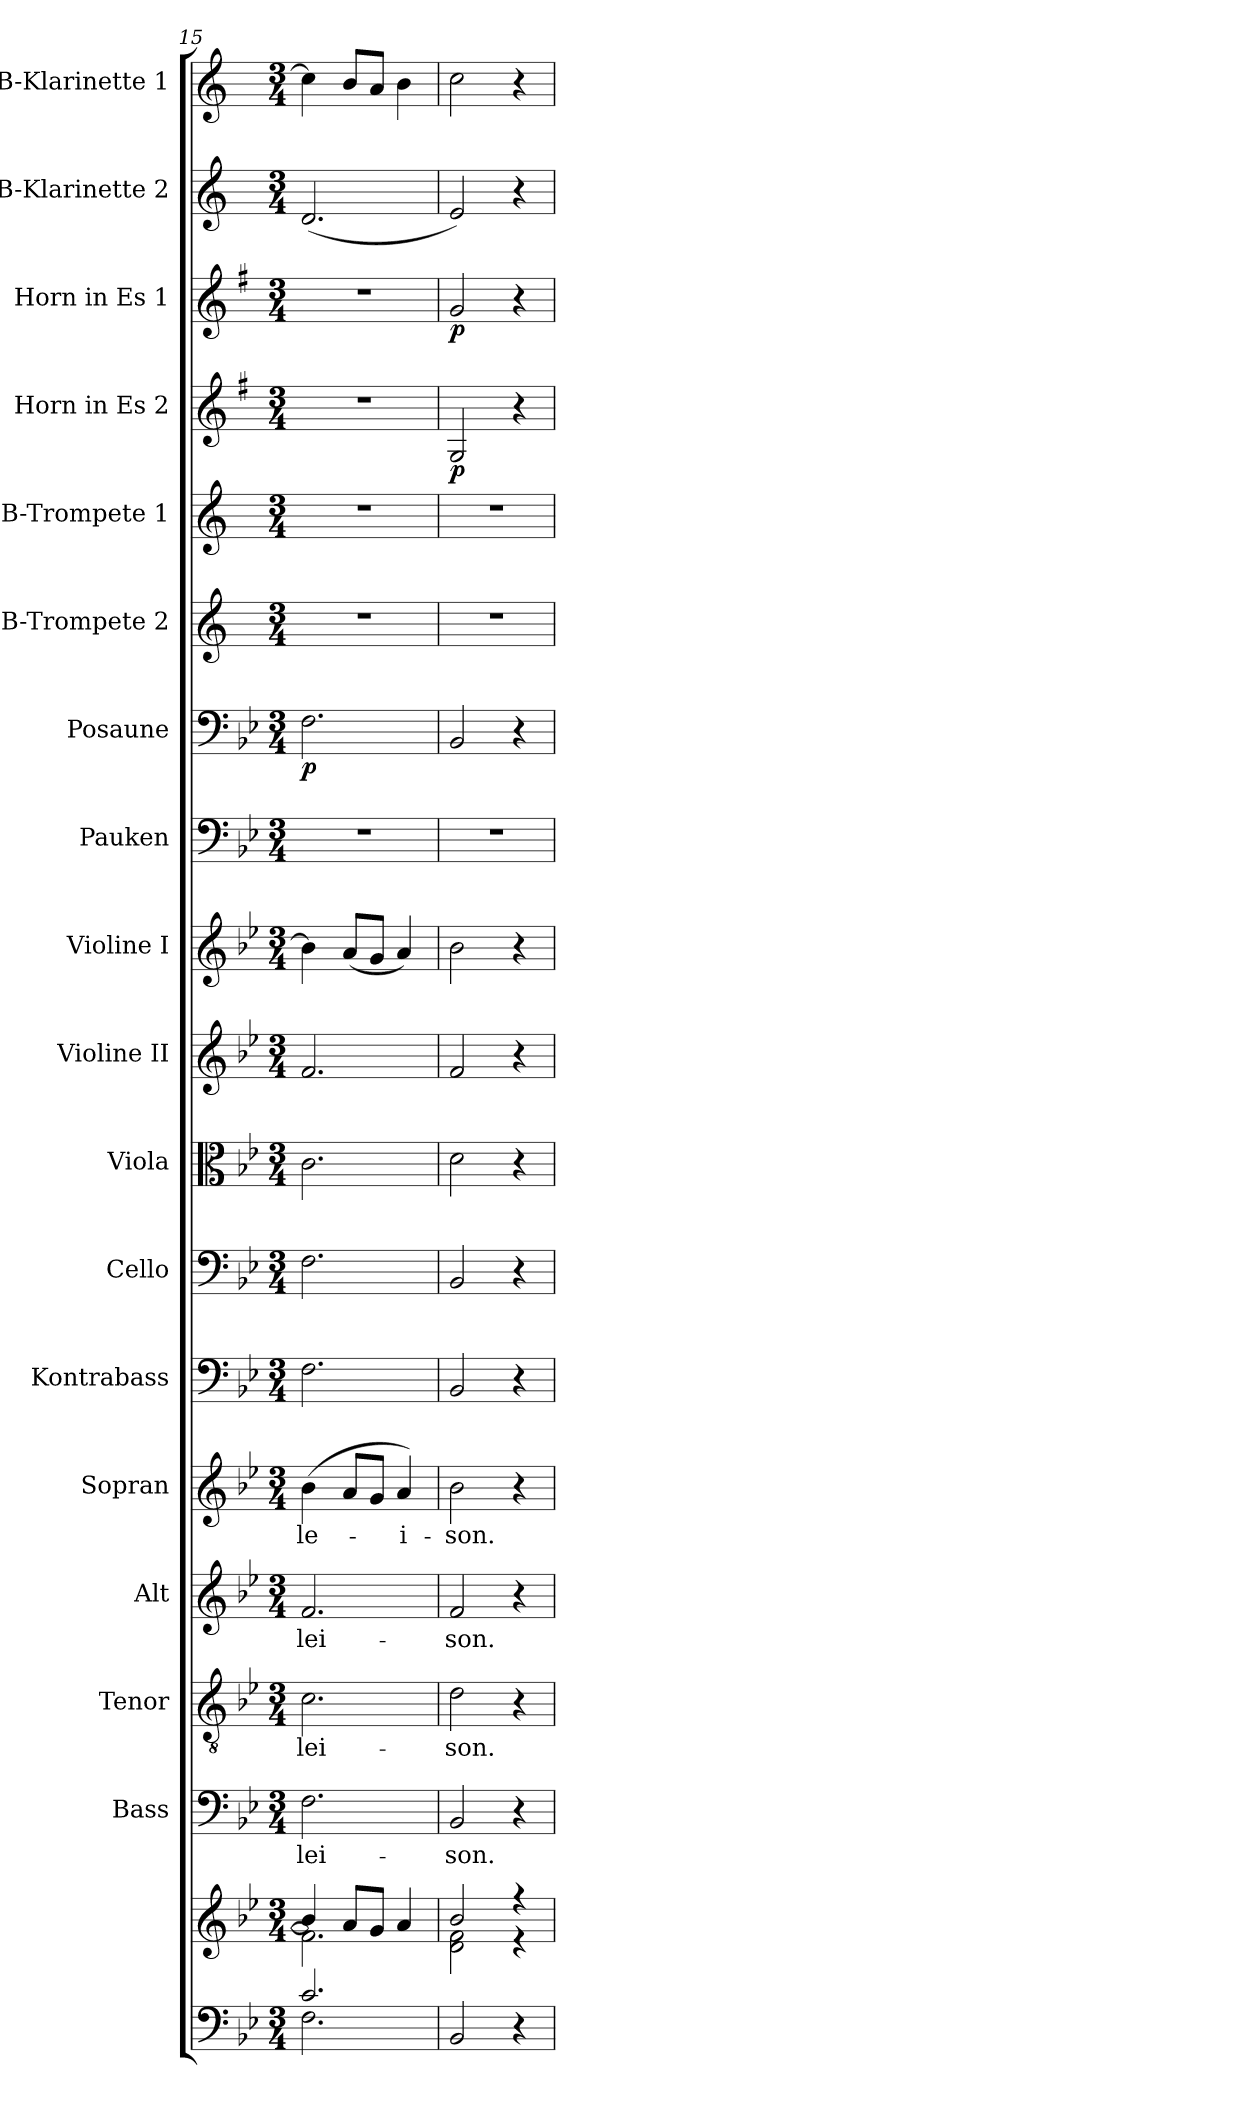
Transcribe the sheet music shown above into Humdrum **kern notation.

**kern	**kern	**kern	**text	**kern	**text	**kern	**text	**kern	**text	**kern	**kern	**kern	**kern	**kern	**kern	**kern	**dynam	**kern	**kern	**kern	**dynam	**kern	**dynam	**kern	**kern
*part18	*part18	*part17	*part17	*part16	*part16	*part15	*part15	*part14	*part14	*part13	*part12	*part11	*part10	*part9	*part8	*part7	*part7	*part6	*part5	*part4	*part4	*part3	*part3	*part2	*part1
*staff19	*staff18	*staff17	*staff17	*staff16	*staff16	*staff15	*staff15	*staff14	*staff14	*staff13	*staff12	*staff11	*staff10	*staff9	*staff8	*staff7	*staff7	*staff6	*staff5	*staff4	*staff4	*staff3	*staff3	*staff2	*staff1
*	*	*I"Bass	*	*I"Tenor	*	*I"Alt	*	*I"Sopran	*	*I"Kontrabass	*I"Cello	*I"Viola	*I"Violine II	*I"Violine I	*I"Pauken	*I"Posaune	*	*I"B-Trompete 2	*I"B-Trompete 1	*I"Horn in Es 2	*	*I"Horn in Es 1	*	*I"B-Klarinette 2	*I"B-Klarinette 1
*	*	*I'B.	*	*I'T.	*	*I'A.	*	*I'S.	*	*I'Kb.	*	*I'Vla.	*I'Vl. II	*I'Vl. I	*I'Pk.	*I'Pos.	*	*I'B Trp. 2	*I'B Trp. 1	*	*	*	*	*I'B Kl. 2	*I'B Kl. 1
*clefF4	*clefG2	*clefF4	*	*clefGv2	*	*clefG2	*	*clefG2	*	*clefF4	*clefF4	*clefC3	*clefG2	*clefG2	*clefF4	*clefF4	*	*clefG2	*clefG2	*clefG2	*	*clefG2	*	*clefG2	*clefG2
*	*	*	*	*	*	*	*	*	*	*ITrd7c12	*	*	*	*	*	*	*	*ITrd1c2	*ITrd1c2	*ITrd5c9	*	*ITrd5c9	*	*ITrd1c2	*ITrd1c2
*k[b-e-]	*k[b-e-]	*k[b-e-]	*	*k[b-e-]	*	*k[b-e-]	*	*k[b-e-]	*	*k[b-e-]	*k[b-e-]	*k[b-e-]	*k[b-e-]	*k[b-e-]	*k[b-e-]	*k[b-e-]	*	*k[b-e-]	*k[b-e-]	*k[b-e-]	*	*k[b-e-]	*	*k[b-e-]	*k[b-e-]
*B-:	*B-:	*B-:	*	*B-:	*	*B-:	*	*B-:	*	*B-:	*B-:	*B-:	*B-:	*B-:	*B-:	*B-:	*	*B-:	*B-:	*B-:	*	*B-:	*	*B-:	*B-:
*M3/4	*M3/4	*M3/4	*	*M3/4	*	*M3/4	*	*M3/4	*	*M3/4	*M3/4	*M3/4	*M3/4	*M3/4	*M3/4	*M3/4	*	*M3/4	*M3/4	*M3/4	*	*M3/4	*	*M3/4	*M3/4
=15	=15	=15	=15	=15	=15	=15	=15	=15	=15	=15	=15	=15	=15	=15	=15	=15	=15	=15	=15	=15	=15	=15	=15	=15	=15
*^	*^	*	*	*	*	*	*	*	*	*	*	*	*	*	*	*	*	*	*	*	*	*	*	*	*
!	!	!	!	!	!LO:LY:b	!	!LO:LY:b	!	!LO:LY:b	!	!LO:LY:b	!	!	!	!	!	!	!	!LO:DY:b	!	!	!	!	!	!	!	!
2.c/	2.F\	4b-/]	2.f\]	2.F\	-lei-	2.c\	-lei-	2.f/	-lei-	(>4b-\	-le-	2.FF\	2.F\	2.c\	2.f/	4b-\]	2.r	2.F\	p	2.r	2.r	2.r	.	2.r	.	(<2.c/	4b-\]
.	.	8a/L	.	.	.	.	.	.	.	8a/L	.	.	.	.	.	(<8a/L	.	.	.	.	.	.	.	.	.	.	8a/L
.	.	8g/J	.	.	.	.	.	.	.	8g/J	.	.	.	.	.	8g/J	.	.	.	.	.	.	.	.	.	.	8g/J
!	!	!	!	!	!	!	!	!	!	!	!LO:LY:b	!	!	!	!	!	!	!	!	!	!	!	!	!	!	!	!
.	.	4a/	.	.	.	.	.	.	.	4a/)	-i-	.	.	.	.	4a/)	.	.	.	.	.	.	.	.	.	.	4a\
*v	*v	*	*	*	*	*	*	*	*	*	*	*	*	*	*	*	*	*	*	*	*	*	*	*	*	*	*
=16	=16	=16	=16	=16	=16	=16	=16	=16	=16	=16	=16	=16	=16	=16	=16	=16	=16	=16	=16	=16	=16	=16	=16	=16	=16	=16
!	!	!	!	!LO:LY:b	!	!LO:LY:b	!	!LO:LY:b	!	!LO:LY:b	!	!	!	!	!	!	!	!	!	!	!	!LO:DY:b	!	!LO:DY:b	!	!
2BB-/	2b-/	2d\ 2f\	2BB-/	-son.	2d\	-son.	2f/	-son.	2b-\	-son.	2BBB-/	2BB-/	2d\	2f/	2b-\	2.r	2BB-/	.	2.r	2.r	2BB-/	p	2B-/	p	2d/)	2b-\
4r	4r	4r	4r	.	4r	.	4r	.	4r	.	4r	4r	4r	4r	4r	.	4r	.	.	.	4r	.	4r	.	4r	4r
*	*v	*v	*	*	*	*	*	*	*	*	*	*	*	*	*	*	*	*	*	*	*	*	*	*	*	*
=	=	=	=	=	=	=	=	=	=	=	=	=	=	=	=	=	=	=	=	=	=	=	=	=	=
*-	*-	*-	*-	*-	*-	*-	*-	*-	*-	*-	*-	*-	*-	*-	*-	*-	*-	*-	*-	*-	*-	*-	*-	*-	*-
